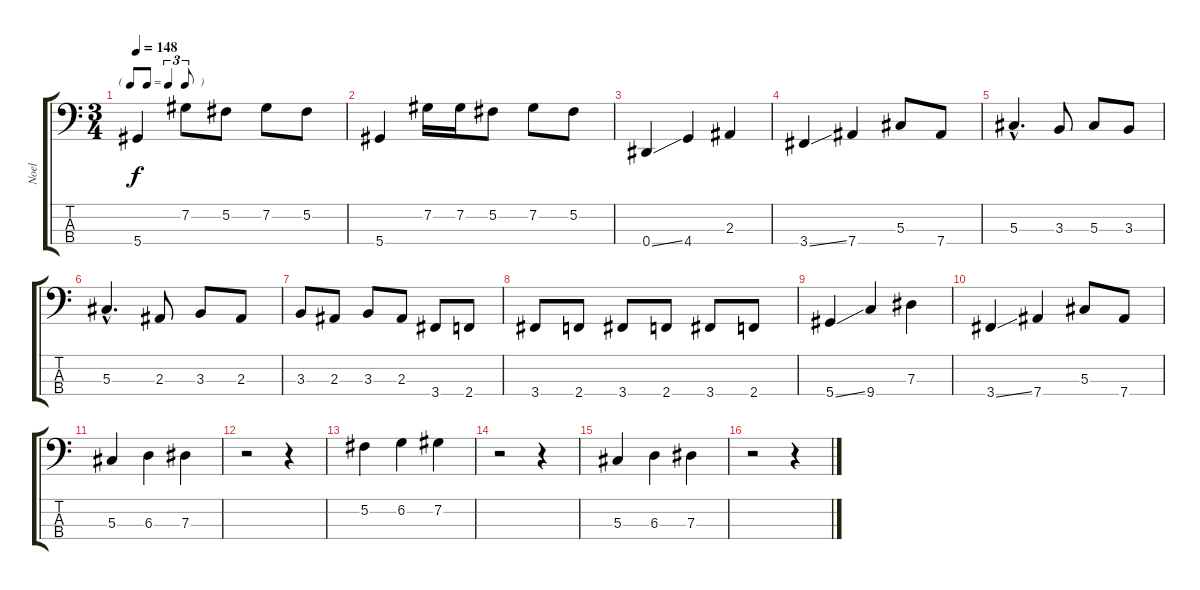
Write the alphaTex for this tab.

\track ("Noel" "Noel") {instrument electricbassfinger}
\staff {score tabs}
\tuning (Gb2 Db2 Ab1 Eb1) {hide}
\ts (3 4)
\tf triplet8th
\tempo 148
\clef f4
\ks c
5.4.4{dy f} 7.2.8 5.2.8 7.2.8 5.2.8 |
5.4.4 7.2.16 7.2.16 5.2.8 7.2.8 5.2.8 |
0.4{ss}.4 4.4.4 2.3.4 |
3.4{ss}.4 7.4.4 5.3.8 7.4.8 |
5.3{hac}.4{d} 3.3.8 5.3.8 3.3.8 |
5.3{hac}.4{d} 2.3.8 3.3.8 2.3.8 |
3.3.8 2.3.8 3.3.8 2.3.8 3.4.8 2.4.8 |
3.4.8 2.4.8 3.4.8 2.4.8 3.4.8 2.4.8 |
5.4{ss}.4 9.4.4 7.3.4 |
3.4{ss}.4 7.4.4 5.3.8 7.4.8 |
5.3.4 6.3.4 7.3.4 |
r.2 r.4 |
5.2.4 6.2.4 7.2.4 |
r.2 r.4 |
5.3.4 6.3.4 7.3.4 |
r.2 r.4
